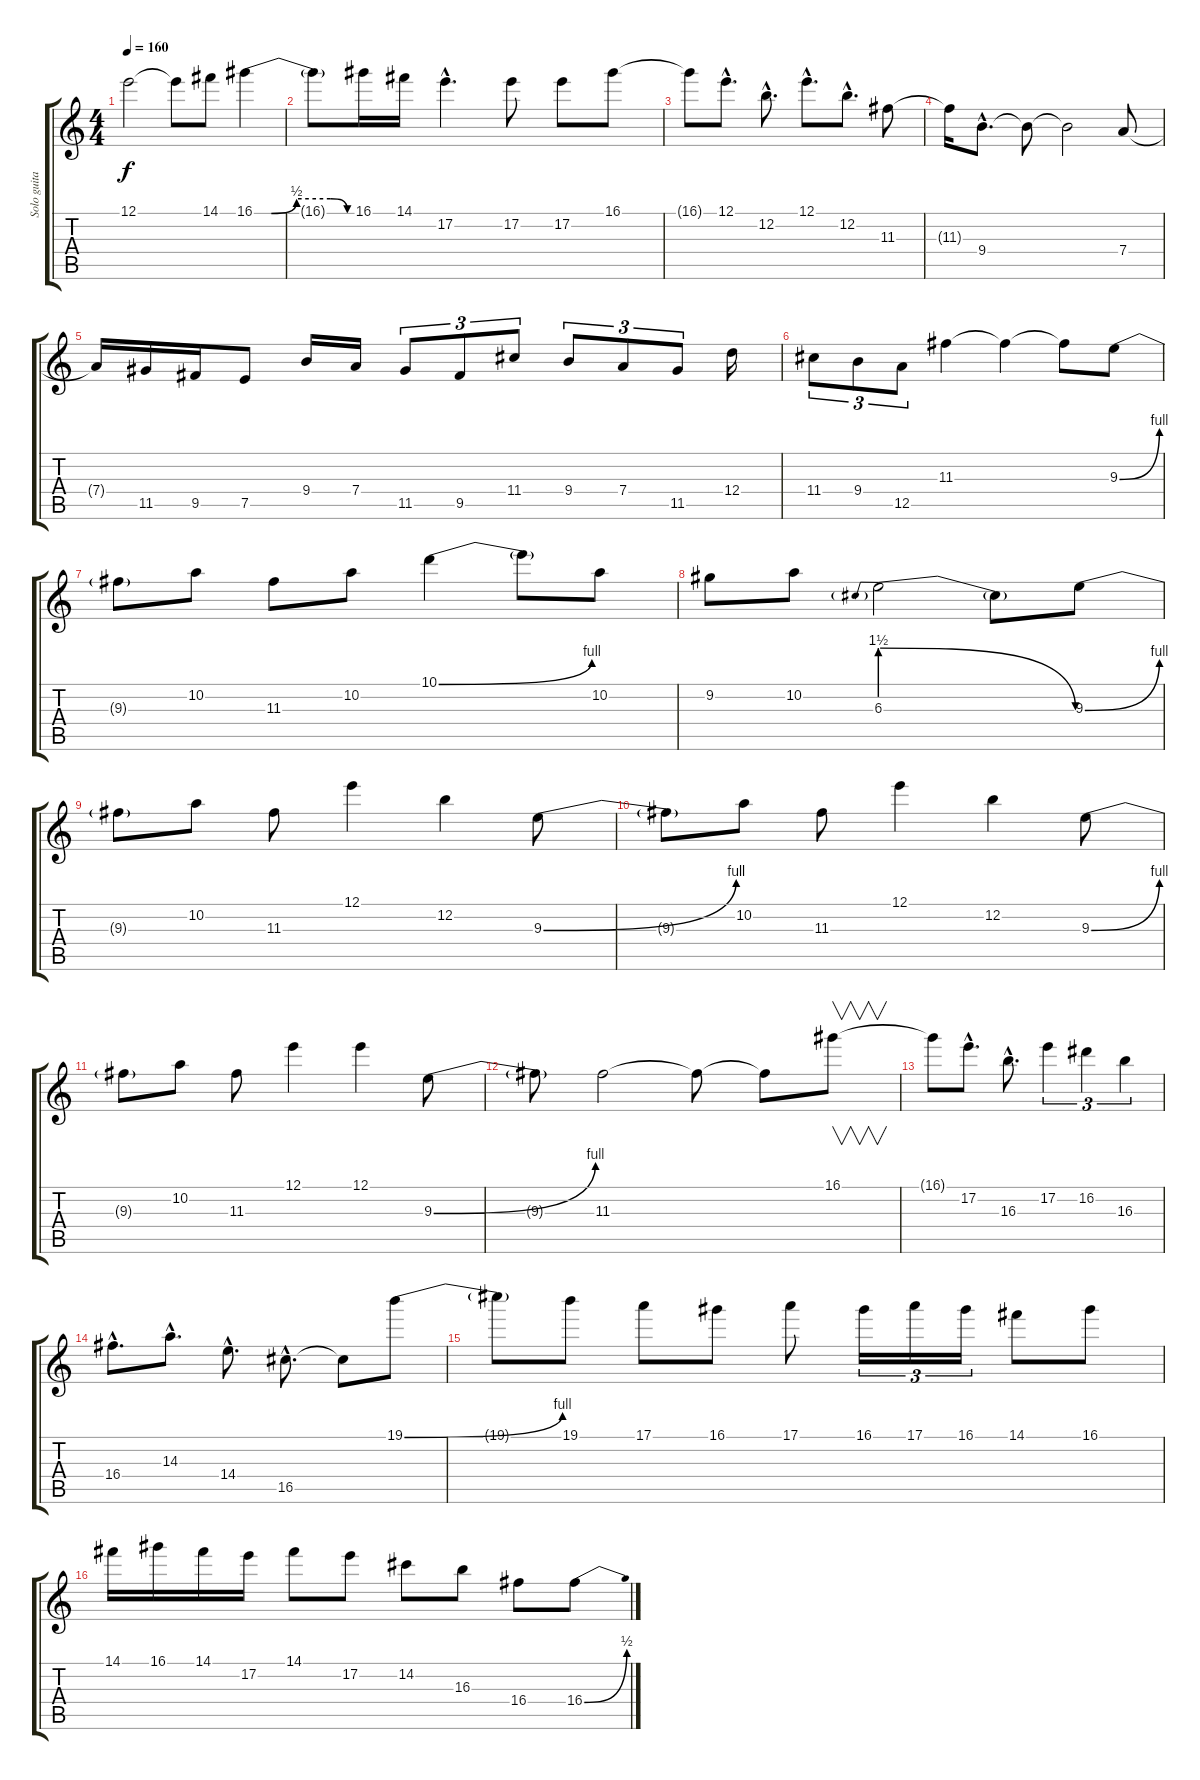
\track ("Solo guitar" "Solo guita") {instrument distortionguitar}
\staff {score tabs}
\tuning (E4 B3 G3 D3 A2 E2) {hide}
\ts (4 4)
\tempo 160
\clef g2
\ks c
12.1{t}.2{dy f} 12.1{t}.8 14.1.8 16.1{be (custom 0 0 10 0 25 2 45 2 55 0 60 0)}.4 |
16.1{t}.8 16.1.16 14.1.16 17.2{hac}.4{d} 17.2.8 17.2.8 16.1.8 |
16.1{t}.8 12.1{hac}.8{d} 12.2{hac}.8{d} 12.1{hac}.8{d} 12.2{hac}.8{d} 11.3.8 |
11.3{t}.16 9.4{hac}.8{d} 9.4{t}.8 9.4{t}.2 7.4.8 |
7.4{t}.16 11.5.16 9.5.16 7.5.8 9.4.16 7.4.16 11.5.8{tu (3 2)} 9.5.8{tu (3 2)} 11.4.8{tu (3 2)} 9.4.8{tu (3 2)} 7.4.8{tu (3 2)} 11.5.8{tu (3 2)} 12.4.16 |
11.4.8{tu (3 2)} 9.4.8{tu (3 2)} 12.5.8{tu (3 2)} 11.3.4 11.3{t}.4 11.3{t}.8 9.3{be (bend 0 0 60 4)}.8 |
9.3{t}.8 10.2.8 11.3.8 10.2.8 10.1{be (bend 0 0 60 4)}.4 10.1{t}.8 10.2.8 |
9.2.8 10.2.8 6.3{be (prebendrelease 0 6 60 0)}.2 6.3{t}.8 9.3{be (bend 0 0 60 4)}.8 |
9.3{t}.8 10.2.8 11.3.8 12.1.4 12.2.4 9.3{be (bend 0 0 60 4)}.8 |
9.3{t}.8 10.2.8 11.3.8 12.1.4 12.2.4 9.3{be (bend 0 0 60 4)}.8 |
9.3{t}.8 10.2.8 11.3.8 12.1.4 12.1.4 9.3{be (bend 0 0 60 4)}.8 |
9.3{t}.8 11.3.2 11.3{t}.8 11.3{t}.8 16.1.8{v} |
16.1{t}.8 17.2{hac}.8{d} 16.3{hac}.8{d} 17.2.4{tu (3 2)} 16.2.4{tu (3 2)} 16.3.4{tu (3 2)} |
16.4{hac}.8{d} 14.3{hac}.8{d} 14.4{hac}.8{d} 16.5{hac}.8{d} 16.5{t}.8 19.1{be (bend 0 0 60 4)}.8 |
19.1{t}.8 19.1.8 17.1.8 16.1.8 17.1.8 16.1.16{tu (3 2)} 17.1.16{tu (3 2)} 16.1.16{tu (3 2)} 14.1.8 16.1.8 |
14.1.16 16.1.16 14.1.16 17.2.16 14.1.8 17.2.8 14.2.8 16.3.8 16.4.8 16.4{be (bend 0 0 60 2)}.8
